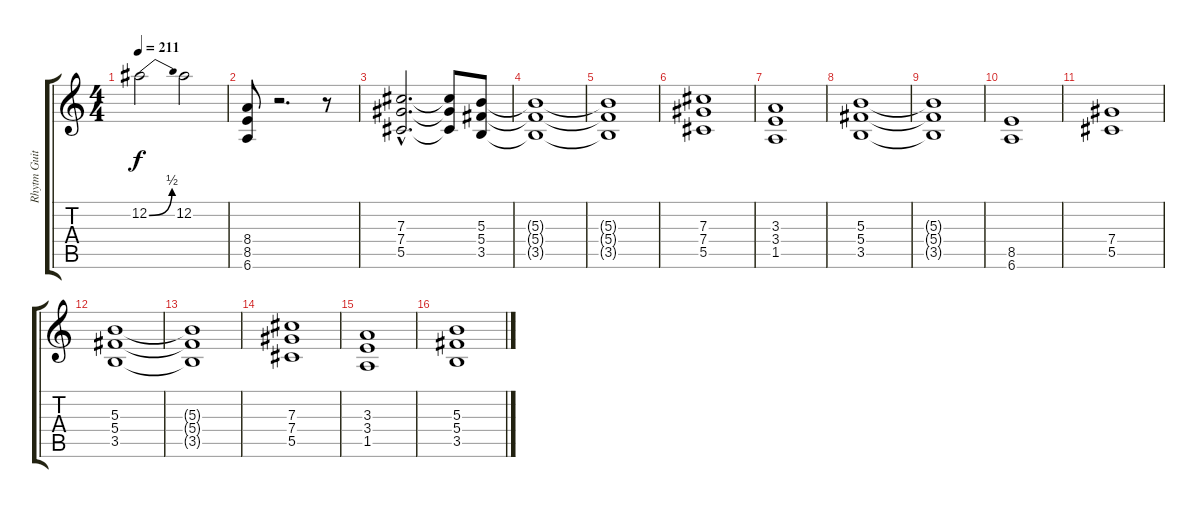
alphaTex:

\track ("Rhytm Guitar" "Rhytm Guit") {instrument distortionguitar}
\staff {score tabs}
\tuning (Eb4 Bb3 Gb3 Db3 Ab2 Eb2) {hide}
\ts (4 4)
\tempo 211
\clef g2
\ks c
12.2{be (bend 0 0 60 2)}.2{dy f} 12.2.2 |
(8.4 8.5 6.6).8 r.2{d} r.8 |
(7.3{hac} 7.4{hac} 5.5{hac}).2{d} (7.3{t} 7.4{t} 5.5{t}).8 (5.3 5.4 3.5).8 |
(5.3{t} 5.4{t} 3.5{t}).1 |
(5.3{t} 5.4{t} 3.5{t}).1 |
(7.3 7.4 5.5).1 |
(3.3 3.4 1.5).1 |
(5.3 5.4 3.5).1 |
(5.3{t} 5.4{t} 3.5{t}).1 |
(8.5 6.6).1 |
(7.4 5.5).1 |
(5.3 5.4 3.5).1 |
(5.3{t} 5.4{t} 3.5{t}).1 |
(7.3 7.4 5.5).1 |
(3.3 3.4 1.5).1 |
(5.3 5.4 3.5).1
